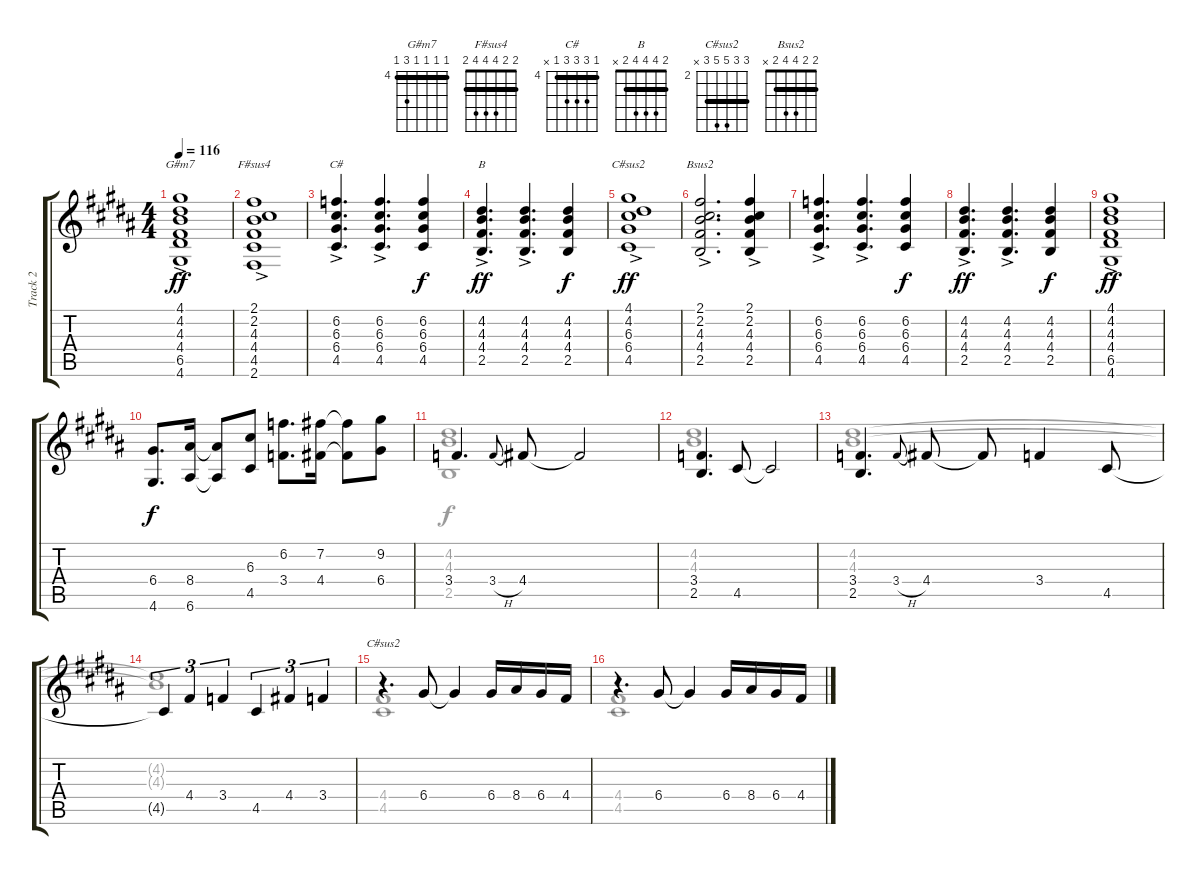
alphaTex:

\track ("Track 2" "Track 2") {instrument acousticguitarnylon}
\staff {score tabs}
\tuning (E4 B3 G3 D3 A2 E2) {hide}
\chord ("G#m7" 4 4 4 4 6 4) {firstfret 4 barre 4}
\chord ("F#sus4" 2 2 4 4 4 2) {barre 2}
\chord ("C#" 4 6 6 6 4 x) {firstfret 4 barre 4}
\chord ("B" 2 4 4 4 2 x) {barre 2}
\chord ("C#sus2" 4 4 6 6 4 x) {firstfret 4 barre 4}
\chord ("Bsus2" 2 2 4 4 2 x) {barre 2}
\chord ("C#sus2" 4 4 6 6 4 x) {firstfret 2 barre 4}
\voice
\ts (4 4)
\tempo 116
\clef g2
\ks b
(4.1{ac} 4.2{ac} 4.3{ac} 4.4{ac} 6.5{ac} 4.6{ac}).1{ch "G#m7" dy ff} |
(2.1{ac} 2.2{ac} 4.3{ac} 4.4{ac} 4.5{ac} 2.6{ac}).1{ch "F#sus4"} |
(6.2{ac} 6.3{ac} 6.4{ac} 4.5{ac}).4{d ch "C#"} (6.2{ac} 6.3{ac} 6.4{ac} 4.5{ac}).4{d} (6.2 6.3 6.4 4.5).4{dy f} |
(4.2{ac} 4.3{ac} 4.4{ac} 2.5{ac}).4{d ch "B" dy ff} (4.2{ac} 4.3{ac} 4.4{ac} 2.5{ac}).4{d} (4.2 4.3 4.4 2.5).4{dy f} |
(4.1{ac} 4.2{ac} 6.3{ac} 6.4{ac} 4.5{ac}).1{ch "C#sus2" dy ff} |
(2.1{ac} 2.2{ac} 4.3{ac} 4.4{ac} 2.5{ac}).2{d ch "Bsus2"} (2.1{ac} 2.2{ac} 4.3{ac} 4.4{ac} 2.5{ac}).4 |
(6.2{ac} 6.3{ac} 6.4{ac} 4.5{ac}).4{d} (6.2{ac} 6.3{ac} 6.4{ac} 4.5{ac}).4{d} (6.2 6.3 6.4 4.5).4{dy f} |
(4.2{ac} 4.3{ac} 4.4{ac} 2.5{ac}).4{d dy ff} (4.2{ac} 4.3{ac} 4.4{ac} 2.5{ac}).4{d} (4.2 4.3 4.4 2.5).4{dy f} |
(4.1{ac} 4.2{ac} 4.3{ac} 4.4{ac} 6.5{ac} 4.6{ac}).1{dy ff} |
(6.4 4.6).8{d dy f} (8.4 6.6).16 (8.4{t} 6.6{t}).8 (6.3 4.5).8 (6.2 3.4).8{d} (7.2 4.4).16 (7.2{t} 4.4{t}).8 (9.2 6.4).8 |
3.4.4{d volume 10} 3.4{h}.8{gr onbeat} 4.4.8 4.4{t}.2 |
(3.4 2.5).4{d} 4.5.8 4.5{t}.2 |
(3.4 2.5).4{d} 3.4{h}.8{gr onbeat} 4.4.8 4.4{t}.8 3.4.4 4.5.8 |
4.5{t}.4{tu (3 2)} 4.4.4{tu (3 2)} 3.4.4{tu (3 2)} 4.5.4{tu (3 2)} 4.4.4{tu (3 2)} 3.4.4{tu (3 2)} |
r.4{d ch "C#sus2"} 6.4.8 6.4{t}.4 6.4.16 8.4.16 6.4.16 4.4.16 |
r.4{d} 6.4.8 6.4{t}.4 6.4.16 8.4.16 6.4.16 4.4.16
\voice
\clef g2
\ottava regular
\simile none
\ks b
|
|
|
|
|
|
|
|
|
|
(4.2 4.3 2.5).1 |
(4.2 4.3).1 |
(4.2 4.3).1 |
(4.2{t} 4.3{t}).1 |
(4.4 4.5).1 |
(4.4 4.5).1
